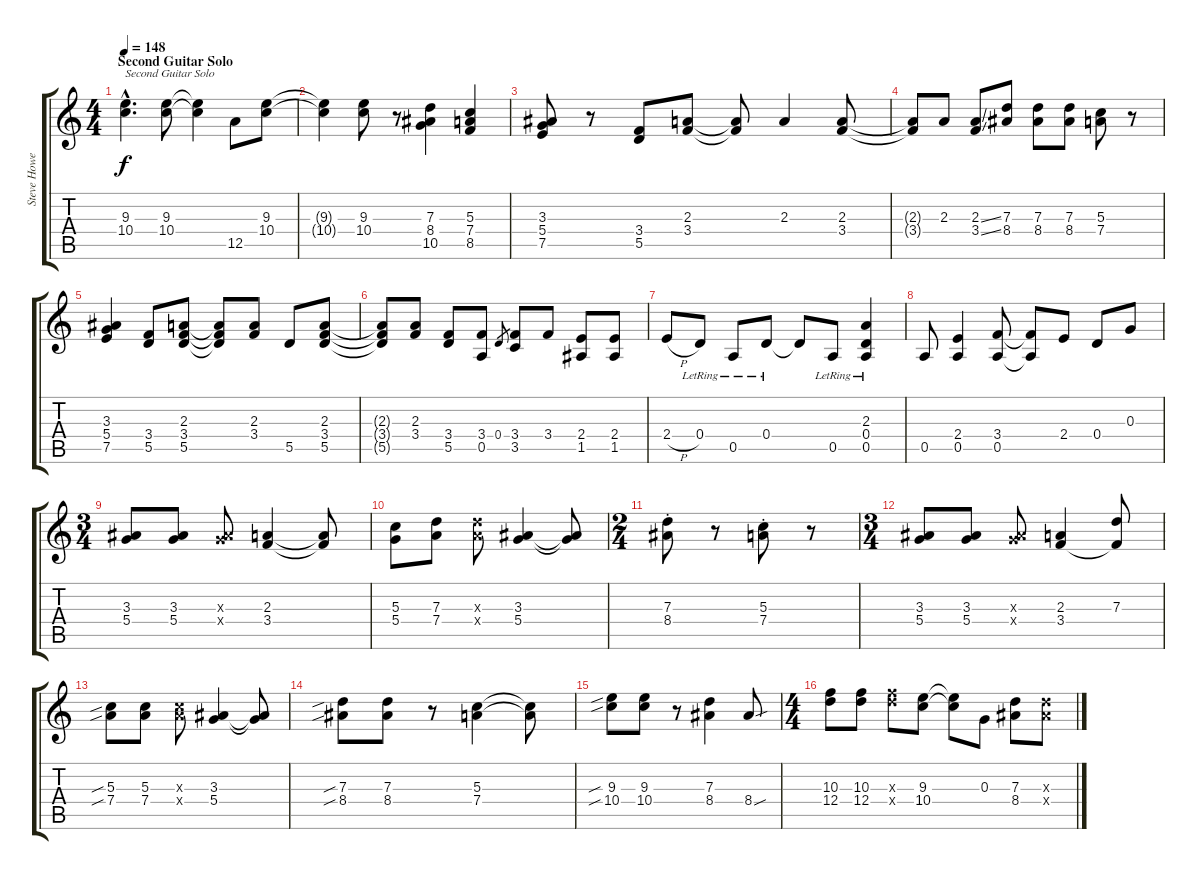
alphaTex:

\track ("Steve Howe 2" "Steve Howe") {instrument electricguitarjazz}
\staff {score tabs}
\tuning (E4 B3 G3 D3 A2 E2) {hide}
\ts (4 4)
\section ("" "Second Guitar Solo")
\tempo 148
\clef g2
\ks c
(9.3{hac} 10.4{hac}).4{d txt "Second Guitar Solo" dy f} (9.3 10.4).8 (9.3{t} 10.4{t}).4 12.5.8 (9.3 10.4).8 |
(9.3{t} 10.4{t}).4 (9.3 10.4).8 r.8 (7.3 8.4 10.5).4 (5.3 7.4 8.5).4 |
(3.3 5.4 7.5).8 r.8 (3.4 5.5).8 (2.3 3.4).8 (2.3{t} 3.4{t}).8 2.3.4 (2.3 3.4).8 |
(2.3{t} 3.4{t}).8 2.3.8 (2.3{ss} 3.4{ss}).8 (7.3 8.4).8 (7.3 8.4).8 (7.3 8.4).8 (5.3 7.4).8 r.8 |
(3.3 5.4 7.5).4 (3.4 5.5).8 (2.3 3.4 5.5).8 (2.3{t} 3.4{t} 5.5{t}).8 (2.3 3.4).8 5.5.8 (2.3 3.4 5.5).8 |
(2.3{t} 3.4{t} 5.5{t}).8 (2.3 3.4).8 (3.4 5.5).8 (3.4 0.5).8 0.4.8{gr} (3.4 3.5).8 3.4.8 (2.4 1.5).8 (2.4 1.5).8 |
2.4{h}.8 0.4{lr}.8 0.5{lr}.8 0.4{lr}.8 0.4{t}.8 0.5{lr}.8 (2.3 0.4 0.5{lr}).4 |
0.5.8 (2.4 0.5).4 (3.4 0.5).8 (3.4{t} 0.5{t}).8 2.4.8 0.4.8 0.3.8 |
\ts (3 4)
(3.3 5.4).8 (3.3 5.4).8 (3.3{x} 5.4{x}).8 (2.3 3.4).4 (2.3{t} 3.4{t}).8 |
(5.3 5.4).8 (7.3 7.4).8 (7.3{x} 7.4{x}).8 (3.3 5.4).4 (3.3{t} 5.4{t}).8 |
\ts (2 4)
(7.3{st} 8.4).8 r.8 (5.3 7.4{st}).8 r.8 |
\ts (3 4)
(3.3 5.4).8 (3.3 5.4).8 (3.3{x} 5.4{x}).8 (2.3 3.4).4 (7.3 3.4{t}).8 |
(5.3{sib} 7.4{sib}).8 (5.3 7.4).8 (5.3{x} 7.4{x}).8 (3.3 5.4).4 (3.3{t} 5.4{t}).8 |
(7.3{sib} 8.4{sib}).8 (7.3 8.4).8 r.8 (5.3 7.4).4 (5.3{t} 7.4{t}).8 |
(9.3{sib} 10.4{sib}).8 (9.3 10.4).8 r.8 (7.3 8.4).4 8.4{sou}.8 |
\ts (4 4)
(10.3 12.4).8 (10.3 12.4).8 (10.3{x} 12.4{x}).8 (9.3 10.4).8 (9.3{t} 10.4{t}).8 0.3.8 (7.3 8.4).8 (7.3{x} 8.4{x}).8
